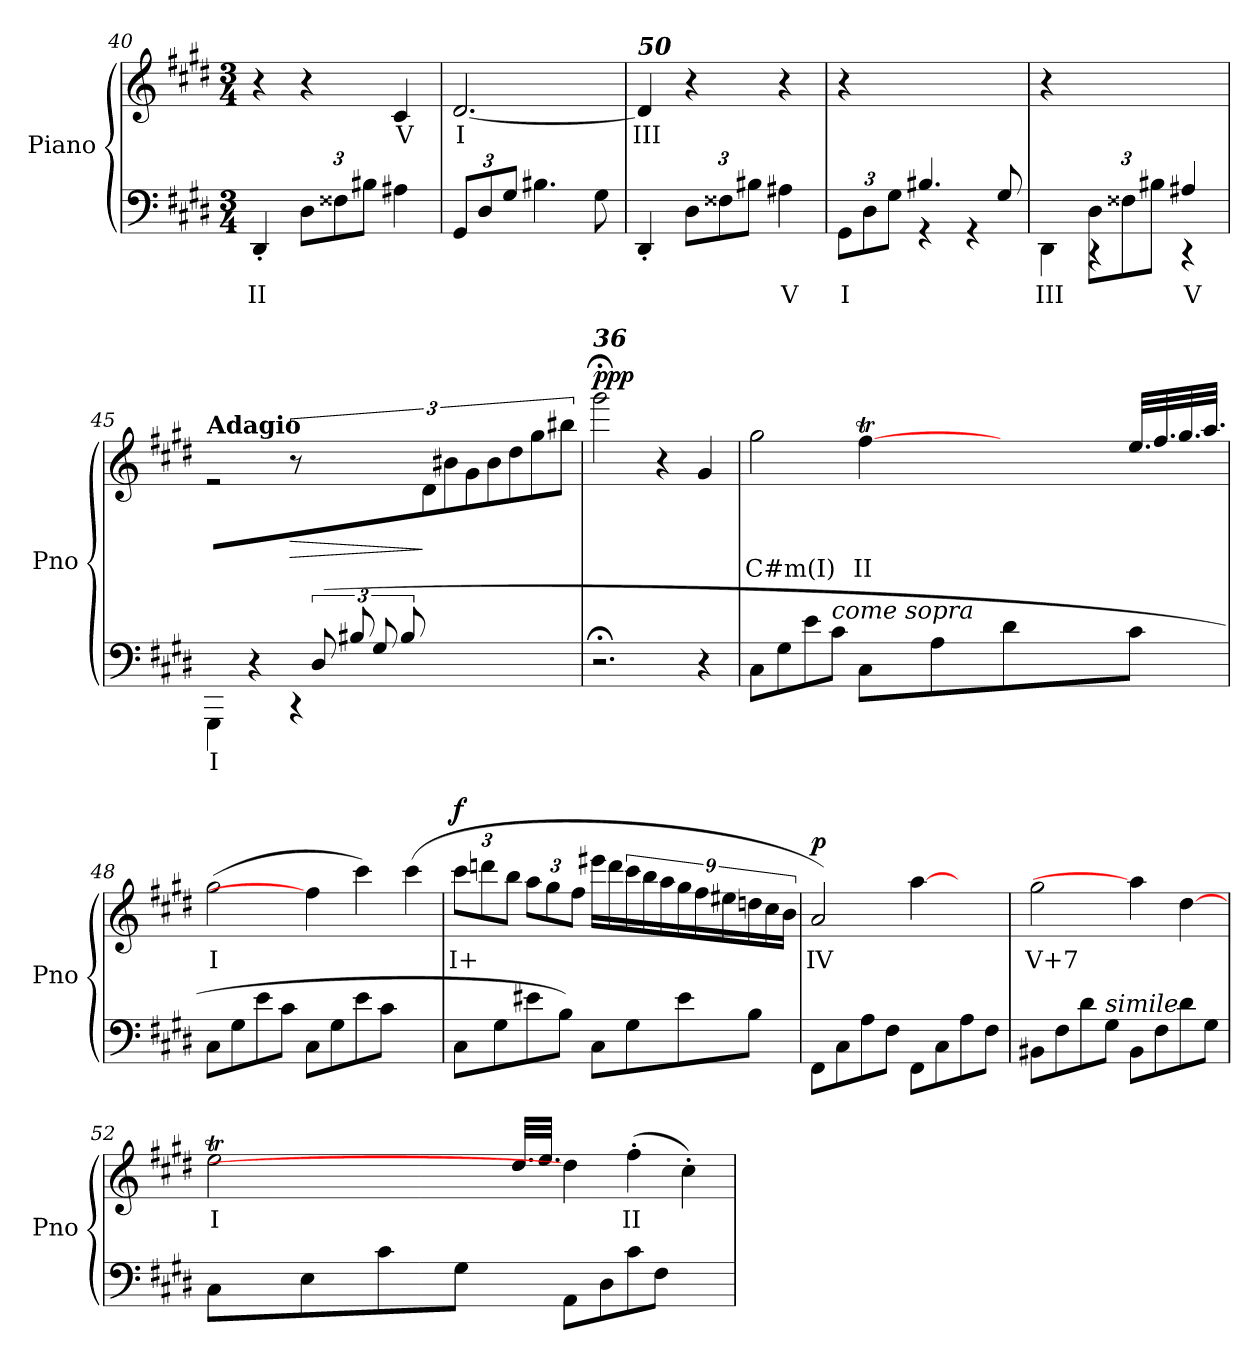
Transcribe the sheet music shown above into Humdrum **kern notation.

**kern	**text	**kern	**text	**dynam
*part1	*part1	*part1	*part1	*part1
*staff2	*staff2	*staff1	*staff1	*staff1/2
*I"Piano	*	*	*	*
*I'Pno	*	*	*	*
!!LO:PB:g=z
*clefF4	*	*clefG2	*	*
*k[f#c#g#d#]	*	*k[f#c#g#d#]	*	*
*M3/4	*	*M3/4	*	*
=40	=40	=40	=40	=40
!	!LO:LY:b	!	!	!
4DD#'/	II	4r	.	.
12D#\L	.	4r	.	.
12F##X\	.	.	.	.
12B#X\J	.	.	.	.
!	!	!	!LO:LY:b	!
4A#X\	.	4c#/	V	.
=41	=41	=41	=41	=41
!	!	!	!LO:LY:b	!
12GG#/L	.	[2.d#/	I	.
12D#/	.	.	.	.
12G#/J	.	.	.	.
4.B#X\	.	.	.	.
8G#\	.	.	.	.
=42	=42	=42	=42	=42
!	!	!LO:TX:a:Bi:t=50	!	!
!	!	!	!LO:LY:b	!
4DD#'/	.	4d#/]	III	.
12D#\L	.	4r	.	.
12F##X\	.	.	.	.
12B#X\J	.	.	.	.
!	!LO:LY:b	!	!	!
4A#X\	V	4r	.	.
=43	=43	=43	=43	=43
*^	*	*	*	*
!	!	!LO:LY:b	!	!	!
4ryy	12GG#\L	I	4r	.	.
.	12D#\	.	.	.	.
.	12G#\J	.	.	.	.
4.B#X/	4r	.	2ryy	.	.
.	4r	.	.	.	.
8G#/	.	.	.	.	.
=44	=44	=44	=44	=44	=44
!	!	!LO:LY:b	!	!	!
4ryy	4DD#\	III	4r	.	.
12D#\L	4r	.	2ryy	.	.
12F##X\	.	.	.	.	.
12B#X\J	.	.	.	.	.
!	!	!LO:LY:b	!	!	!
4A#X/	4r	V	.	.	.
!!LO:LB:g=z
=45	=45	=45	=45	=45	=45
!	!	!	!LO:TX:a:B:t=Adagio	!	!
!	!	!LO:LY:b	!	!	!
12%7ryy	4GGG#\	I	2r	.	.
.	4r	.	.	.	.
!	!	!	!	!	!LO:HP:b
.	4r	.	12r	.	>
(>12D#/L	.	.	3ryy	.	.
12B#X/	.	.	.	.	.
*Xtuplet	*	*	*	*	*
12G#/	12%7ryy	.	.	.	.
12B#/	.	.	.	.	.
12%7ryy	.	.	12d#\	.	]
*	*	*	*Xtuplet	*	*
.	.	.	12b#X\	.	.
.	.	.	12g#\	.	.
.	.	.	12b#\	.	.
.	.	.	12dd#\	.	.
.	6ryy	.	12gg#\	.	.
.	.	.	12bb#X\J	.	.
*v	*v	*	*	*	*
=46	=46	=46	=46	=46
!	!	!LO:TX:a:Bi:t=36	!	!
!	!	!	!	!LO:DY:b
2.r;<	.	2ggg#;<\)	.	ppp
.	.	4r	.	.
4r	.	4g#/	.	.
=47	=47	=47	=47	=47
!	!	!LO:TX:a:B:t=Tempo I	!	!
!	!	!	!LO:LY:b	!
*	*	*^	*	*
8C#\L	.	(>2gg#\	2ryy	C#m(I)	.
8G#\	.	.	.	.	.
8e\	.	.	.	.	.
!LO:TX:a:i:t=come sopra	!	!	!	!	!
8c#\J	.	.	.	.	.
!	!	!	!	!LO:LY:b	!
8C#\L	.	[4ff#T\	32ff#yy	II	.
.	.	.	32gg#yy	.	.
.	.	.	32ff#yy	.	.
.	.	.	32gg#yy	.	.
8A\	.	.	32ff#yy	.	.
.	.	.	32gg#yy	.	.
.	.	.	32ff#yy	.	.
.	.	.	32gg#yy	.	.
8d#\	.	4ryy	32ff#yy	.	.
.	.	.	64gg#yy	.	.
.	.	.	64ff#yy	.	.
.	.	.	64gg#yy	.	.
.	.	.	64ff#yy	.	.
.	.	.	64gg#yy	.	.
.	.	.	64ff#yy	.	.
8c#\J	.	.	(48.ee/LL	.	.
.	.	.	48.ff#/	.	.
.	.	.	48.gg#/	.	.
.	.	.	48.aa/JJ	.	.
!!LO:LB:g=z
=48	=48	=48	=48	=48	=48
!	!	!	!	!LO:LY:b	!
*	*	*v	*v	*	*
8C#\L	.	(>2gg#\	I	.
8G#\	.	.	.	.
8e\	.	.	.	.
8c#\J	.	.	.	.
8C#\L	.	4ff#\]	.	.
8G#\	.	.	.	.
8e\	.	4ccc#\)	.	.
8c#\J	.	.	.	.
4ryy	.	(>4ccc#\	.	.
=49	=49	=49	=49	=49
*	*	*tuplet	*	*
!	!	!	!LO:LY:b	!LO:DY:b
8C#\L	.	12ccc#\L	I+	f
.	.	12dddn\	.	.
8G#\	.	.	.	.
.	.	12bb\J	.	.
8e#X\	.	12aa\L	.	.
.	.	12gg#\	.	.
8B\J)	.	.	.	.
.	.	12ff#\J	.	.
8C#\L	.	16eee#X\LL	.	.
.	.	16ddd\	.	.
8G#\	.	24ccc#\	.	.
.	.	24bb\	.	.
.	.	24aa\	.	.
8e#\	.	24gg#\	.	.
.	.	24ff#\	.	.
.	.	24ee#X\	.	.
8B\J	.	24ddn\	.	.
.	.	24cc#\	.	.
.	.	24b\JJ	.	.
=50	=50	=50	=50	=50
!	!	!	!LO:LY:b	!LO:DY:b
8FF#\L	.	2a/)	IV	p
8C#\	.	.	.	.
8A\	.	.	.	.
8F#\J	.	.	.	.
8FF#\L	.	[4aa\	.	.
8C#\	.	.	.	.
8A\	.	4ryy	.	.
8F#\J	.	.	.	.
!!LO:PB:g=z
=51	=51	=51	=51	=51
!	!	!	!LO:LY:b	!
8BB#X\L	.	2gg#\	V+7	.
8F#\	.	.	.	.
8d#\	.	.	.	.
!LO:TX:a:i:t=simile	!	!	!	!
8G#\J	.	.	.	.
8BB#\L	.	4aa\]	.	.
8F#\	.	.	.	.
8d#\	.	[4dd#\	.	.
8G#\J	.	.	.	.
=52	=52	=52	=52	=52
!	!	!	!LO:LY:b	!
*	*	*^	*	*
8C#\L	.	2eeT\	32eeyy	I	.
.	.	.	32ff#yy	.	.
.	.	.	32eeyy	.	.
.	.	.	32ff#yy	.	.
8E\	.	.	32eeyy	.	.
.	.	.	32ff#yy	.	.
.	.	.	32eeyy	.	.
.	.	.	32ff#yy	.	.
8c#\	.	.	32eeyy	.	.
.	.	.	32ff#yy	.	.
.	.	.	32eeyy	.	.
.	.	.	32ff#yy	.	.
*	*	*	*Xtuplet	*	*
8G#\J	.	.	48eeyy	.	.
.	.	.	48ff#yy	.	.
.	.	.	48eeyy	.	.
.	.	.	48.dd#/LL	.	.
.	.	.	48.ee/JJ	.	.
8AA\L	.	4dd#\]	24.ryy	.	.
.	.	.	2ryy	.	.
8D#\	.	.	.	.	.
!	!	!	!	!LO:LY:b	!
8c#\	.	(>4ff#'\	.	II	.
8F#\J	.	.	.	.	.
4ryy	.	4cc#'\)	.	.	.
.	.	.	8.ryy	.	.
*	*	*v	*v	*	*
=	=	=	=	=
*-	*-	*-	*-	*-
